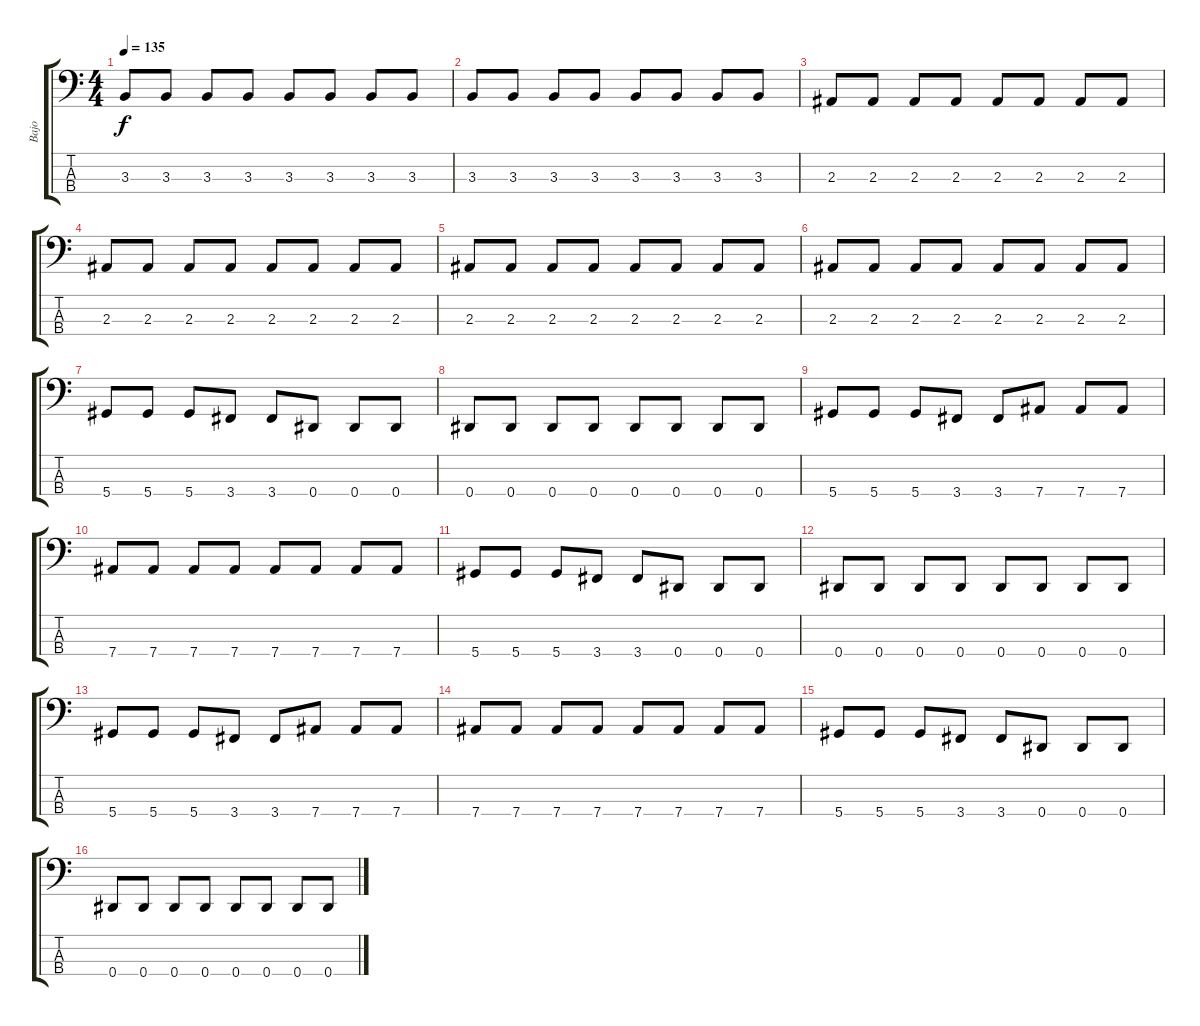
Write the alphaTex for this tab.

\track ("Bajo" "Bajo") {instrument electricbassfinger}
\staff {score tabs}
\tuning (Gb2 Db2 Ab1 Eb1) {hide}
\ts (4 4)
\tempo 135
\clef f4
\ks c
3.3.8{dy f} 3.3.8 3.3.8 3.3.8 3.3.8 3.3.8 3.3.8 3.3.8 |
3.3.8 3.3.8 3.3.8 3.3.8 3.3.8 3.3.8 3.3.8 3.3.8 |
2.3.8 2.3.8 2.3.8 2.3.8 2.3.8 2.3.8 2.3.8 2.3.8 |
2.3.8 2.3.8 2.3.8 2.3.8 2.3.8 2.3.8 2.3.8 2.3.8 |
2.3.8 2.3.8 2.3.8 2.3.8 2.3.8 2.3.8 2.3.8 2.3.8 |
2.3.8 2.3.8 2.3.8 2.3.8 2.3.8 2.3.8 2.3.8 2.3.8 |
5.4.8 5.4.8 5.4.8 3.4.8 3.4.8 0.4.8 0.4.8 0.4.8 |
0.4.8 0.4.8 0.4.8 0.4.8 0.4.8 0.4.8 0.4.8 0.4.8 |
5.4.8 5.4.8 5.4.8 3.4.8 3.4.8 7.4.8 7.4.8 7.4.8 |
7.4.8 7.4.8 7.4.8 7.4.8 7.4.8 7.4.8 7.4.8 7.4.8 |
5.4.8 5.4.8 5.4.8 3.4.8 3.4.8 0.4.8 0.4.8 0.4.8 |
0.4.8 0.4.8 0.4.8 0.4.8 0.4.8 0.4.8 0.4.8 0.4.8 |
5.4.8 5.4.8 5.4.8 3.4.8 3.4.8 7.4.8 7.4.8 7.4.8 |
7.4.8 7.4.8 7.4.8 7.4.8 7.4.8 7.4.8 7.4.8 7.4.8 |
5.4.8 5.4.8 5.4.8 3.4.8 3.4.8 0.4.8 0.4.8 0.4.8 |
0.4.8 0.4.8 0.4.8 0.4.8 0.4.8 0.4.8 0.4.8 0.4.8
